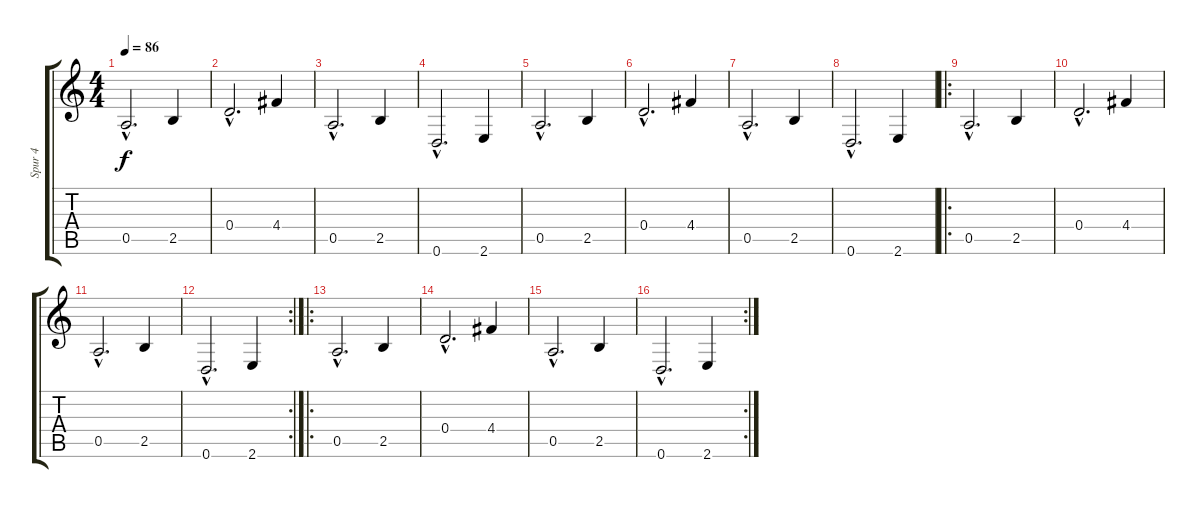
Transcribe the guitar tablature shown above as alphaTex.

\track ("Spur 4" "Spur 4") {instrument electricguitarclean}
\staff {score tabs}
\tuning (E4 B3 G3 D3 A2 D2) {hide}
\ts (4 4)
\tempo 86
\clef g2
\ks c
0.5{hac}.2{d dy f} 2.5.4 |
0.4{hac}.2{d} 4.4.4 |
0.5{hac}.2{d} 2.5.4 |
0.6{hac}.2{d} 2.6.4 |
0.5{hac}.2{d} 2.5.4 |
0.4{hac}.2{d} 4.4.4 |
0.5{hac}.2{d} 2.5.4 |
0.6{hac}.2{d} 2.6.4 |
\ro
0.5{hac}.2{d} 2.5.4 |
0.4{hac}.2{d} 4.4.4 |
0.5{hac}.2{d} 2.5.4 |
\rc 2
0.6{hac}.2{d} 2.6.4 |
\ro
0.5{hac}.2{d} 2.5.4 |
0.4{hac}.2{d} 4.4.4 |
0.5{hac}.2{d} 2.5.4 |
\rc 2
0.6{hac}.2{d} 2.6.4
